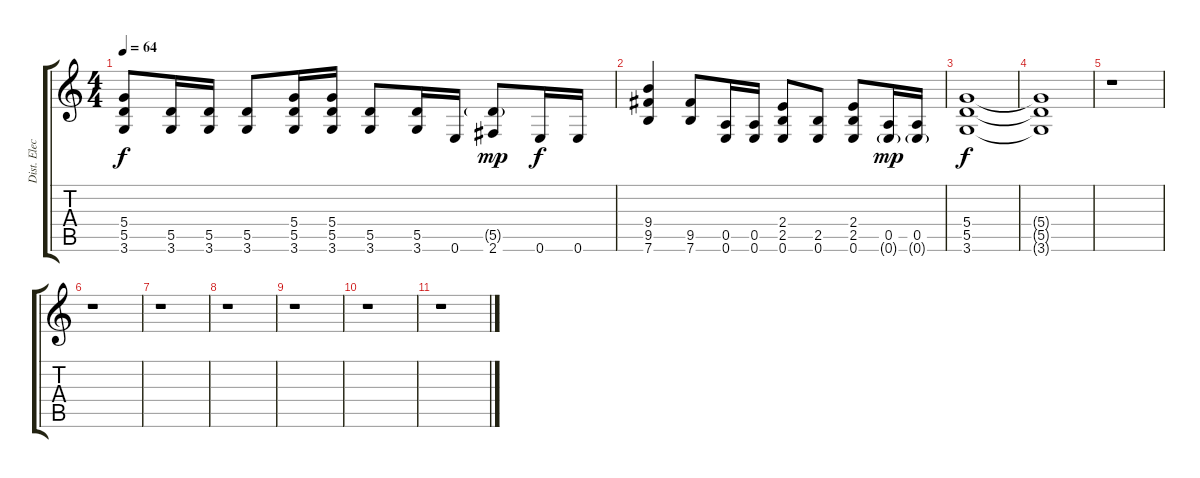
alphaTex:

\track ("Dist. Elec 2" "Dist. Elec") {instrument distortionguitar}
\staff {score tabs}
\tuning (E4 B3 G3 D3 A2 E2) {hide}
\ts (4 4)
\tempo 64
\clef g2
\ks c
(5.4 5.5 3.6).8{dy f} (5.5 3.6).16 (5.5 3.6).16 (5.5 3.6).8 (5.4 5.5 3.6).16 (5.4 5.5 3.6).16 (5.5 3.6).8 (5.5 3.6).16 0.6.16 (5.5{g} 2.6).8{dy mp} 0.6.16{dy f} 0.6.16 |
(9.4 9.5 7.6).4 (9.5 7.6).8 (0.5 0.6).16 (0.5 0.6).16 (2.4 2.5 0.6).8 (2.5 0.6).8 (2.4 2.5 0.6).8 (0.5 0.6{g}).16{dy mp} (0.5 0.6{g}).16 |
(5.4 5.5 3.6).1{dy f} |
(5.4{t} 5.5{t} 3.6{t}).1 |
r.1 |
r.1 |
r.1 |
r.1 |
r.1 |
r.1 |
r.1
